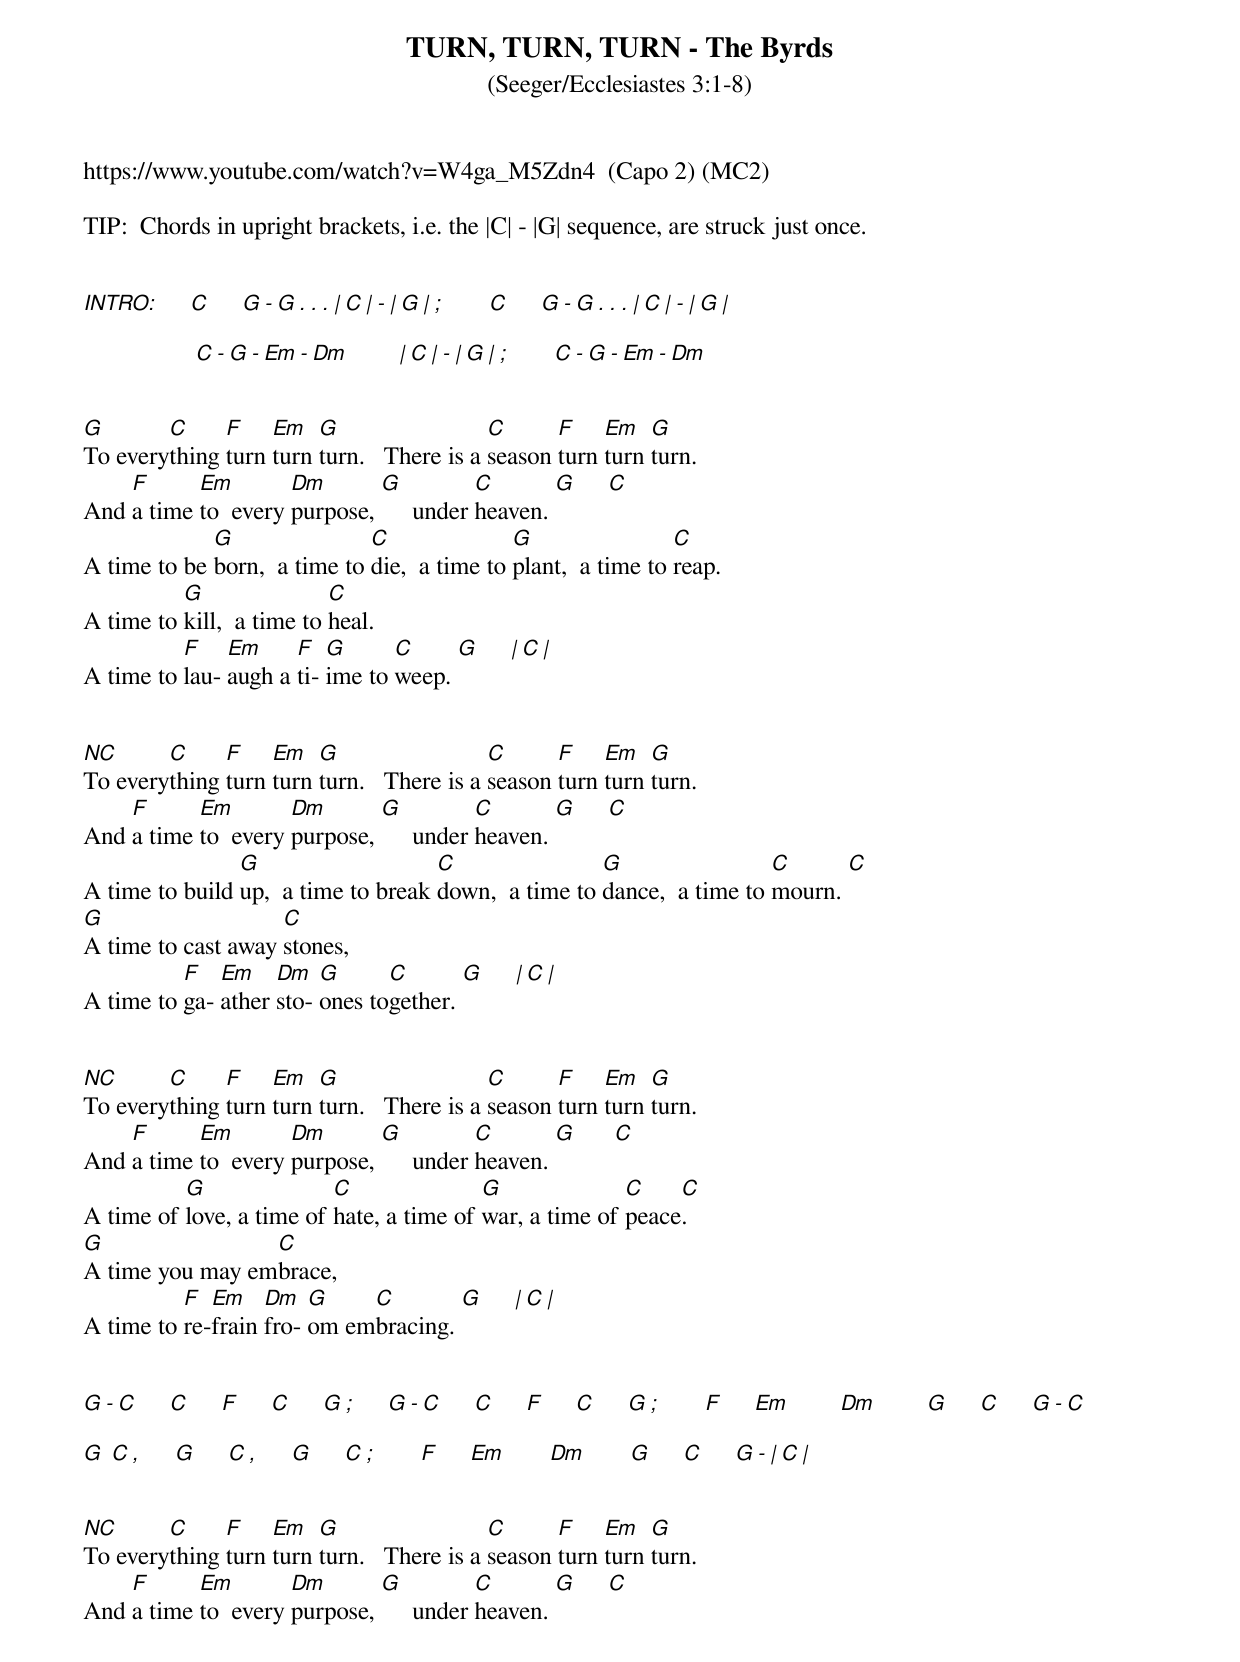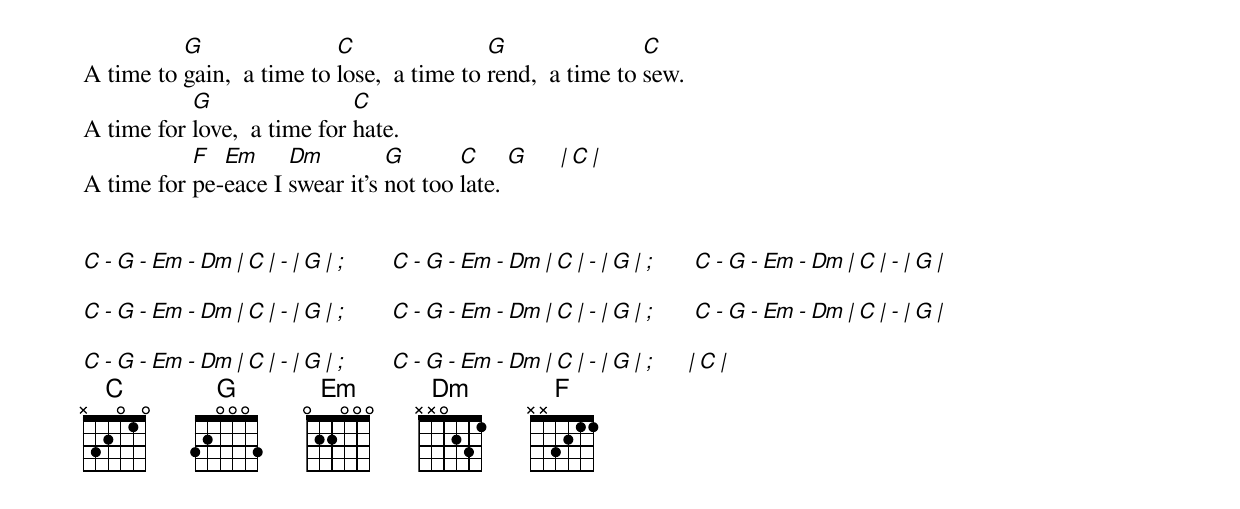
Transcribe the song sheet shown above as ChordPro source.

{define: F base-fret 1 frets x x 3 2 1 1}
{t: TURN, TURN, TURN - The Byrds   }
{st: (Seeger/Ecclesiastes 3:1-8) }
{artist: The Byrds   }
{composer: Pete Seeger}


https://www.youtube.com/watch?v=W4ga_M5Zdn4  (Capo 2) (MC2)

TIP:  Chords in upright brackets, i.e. the |C| - |G| sequence, are struck just once.


[INTRO:]     [C]     [G][-][G][.][.][.][|][C][|][-][|][G][|][;]       [C]     [G][-][G][.][.][.][|][C][|][-][|][G][|]

                  [C][-][G][-][Em][-][Dm]        [|][C][|][-][|][G][|][;]       [C][-][G][-][Em][-][Dm]


[G]To every[C]thing [F]turn [Em]turn [G]turn.   There is a [C]season [F]turn [Em]turn [G]turn.
And [F]a time [Em]to  every [Dm]purpose, [G]     under [C]heaven. [G]     [C]
A time to be [G]born,  a time to [C]die,  a time to [G]plant,  a time to [C]reap.
A time to [G]kill,  a time to [C]heal.
A time to [F]lau- [Em]augh a [F]ti- [G]ime to [C]weep. [G]     [|][C][|]


[NC]To every[C]thing [F]turn [Em]turn [G]turn.   There is a [C]season [F]turn [Em]turn [G]turn.
And [F]a time [Em]to  every [Dm]purpose, [G]     under [C]heaven. [G]     [C]
A time to build [G]up,  a time to break [C]down,  a time to [G]dance,  a time to [C]mourn. [C]
[G]A time to cast away [C]stones,
A time to [F]ga- [Em]ather [Dm]sto- [G]ones to[C]gether. [G]     [|][C][|]


[NC]To every[C]thing [F]turn [Em]turn [G]turn.   There is a [C]season [F]turn [Em]turn [G]turn.
And [F]a time [Em]to  every [Dm]purpose, [G]     under [C]heaven. [G]      [C]
A time of [G]love, a time of [C]hate, a time of [G]war, a time of [C]peace[C].
[G]A time you may em[C]brace,
A time to [F]re-[Em]frain [Dm]fro- [G]om em[C]bracing. [G]     [|][C][|]


[G][-][C]     [C]     [F]     [C]     [G][;]     [G][-][C]     [C]     [F]     [C]     [G][;]       [F]     [Em]        [Dm]        [G]     [C]     [G][-][C]

[G] [C][,]     [G]     [C][,]     [G]     [C][;]       [F]     [Em]       [Dm]       [G]     [C]     [G][-][|][C][|]


[NC]To every[C]thing [F]turn [Em]turn [G]turn.   There is a [C]season [F]turn [Em]turn [G]turn.
And [F]a time [Em]to  every [Dm]purpose, [G]     under [C]heaven. [G]     [C]
A time to [G]gain,  a time to [C]lose,  a time to [G]rend,  a time to [C]sew.
A time for [G]love,  a time for [C]hate.
A time for [F]pe-[Em]eace I [Dm]swear it's [G]not too [C]late. [G]     [|][C][|]


[C][-][G][-][Em][-][Dm][|][C][|][-][|][G][|][;]       [C][-][G][-][Em][-][Dm][|][C][|][-][|][G][|][;]      [C][-][G][-][Em][-][Dm][|][C][|][-][|][G][|]

[C][-][G][-][Em][-][Dm][|][C][|][-][|][G][|][;]       [C][-][G][-][Em][-][Dm][|][C][|][-][|][G][|][;]      [C][-][G][-][Em][-][Dm][|][C][|][-][|][G][|]

[C][-][G][-][Em][-][Dm][|][C][|][-][|][G][|][;]       [C][-][G][-][Em][-][Dm][|][C][|][-][|][G][|][;]     [|][C][|]
